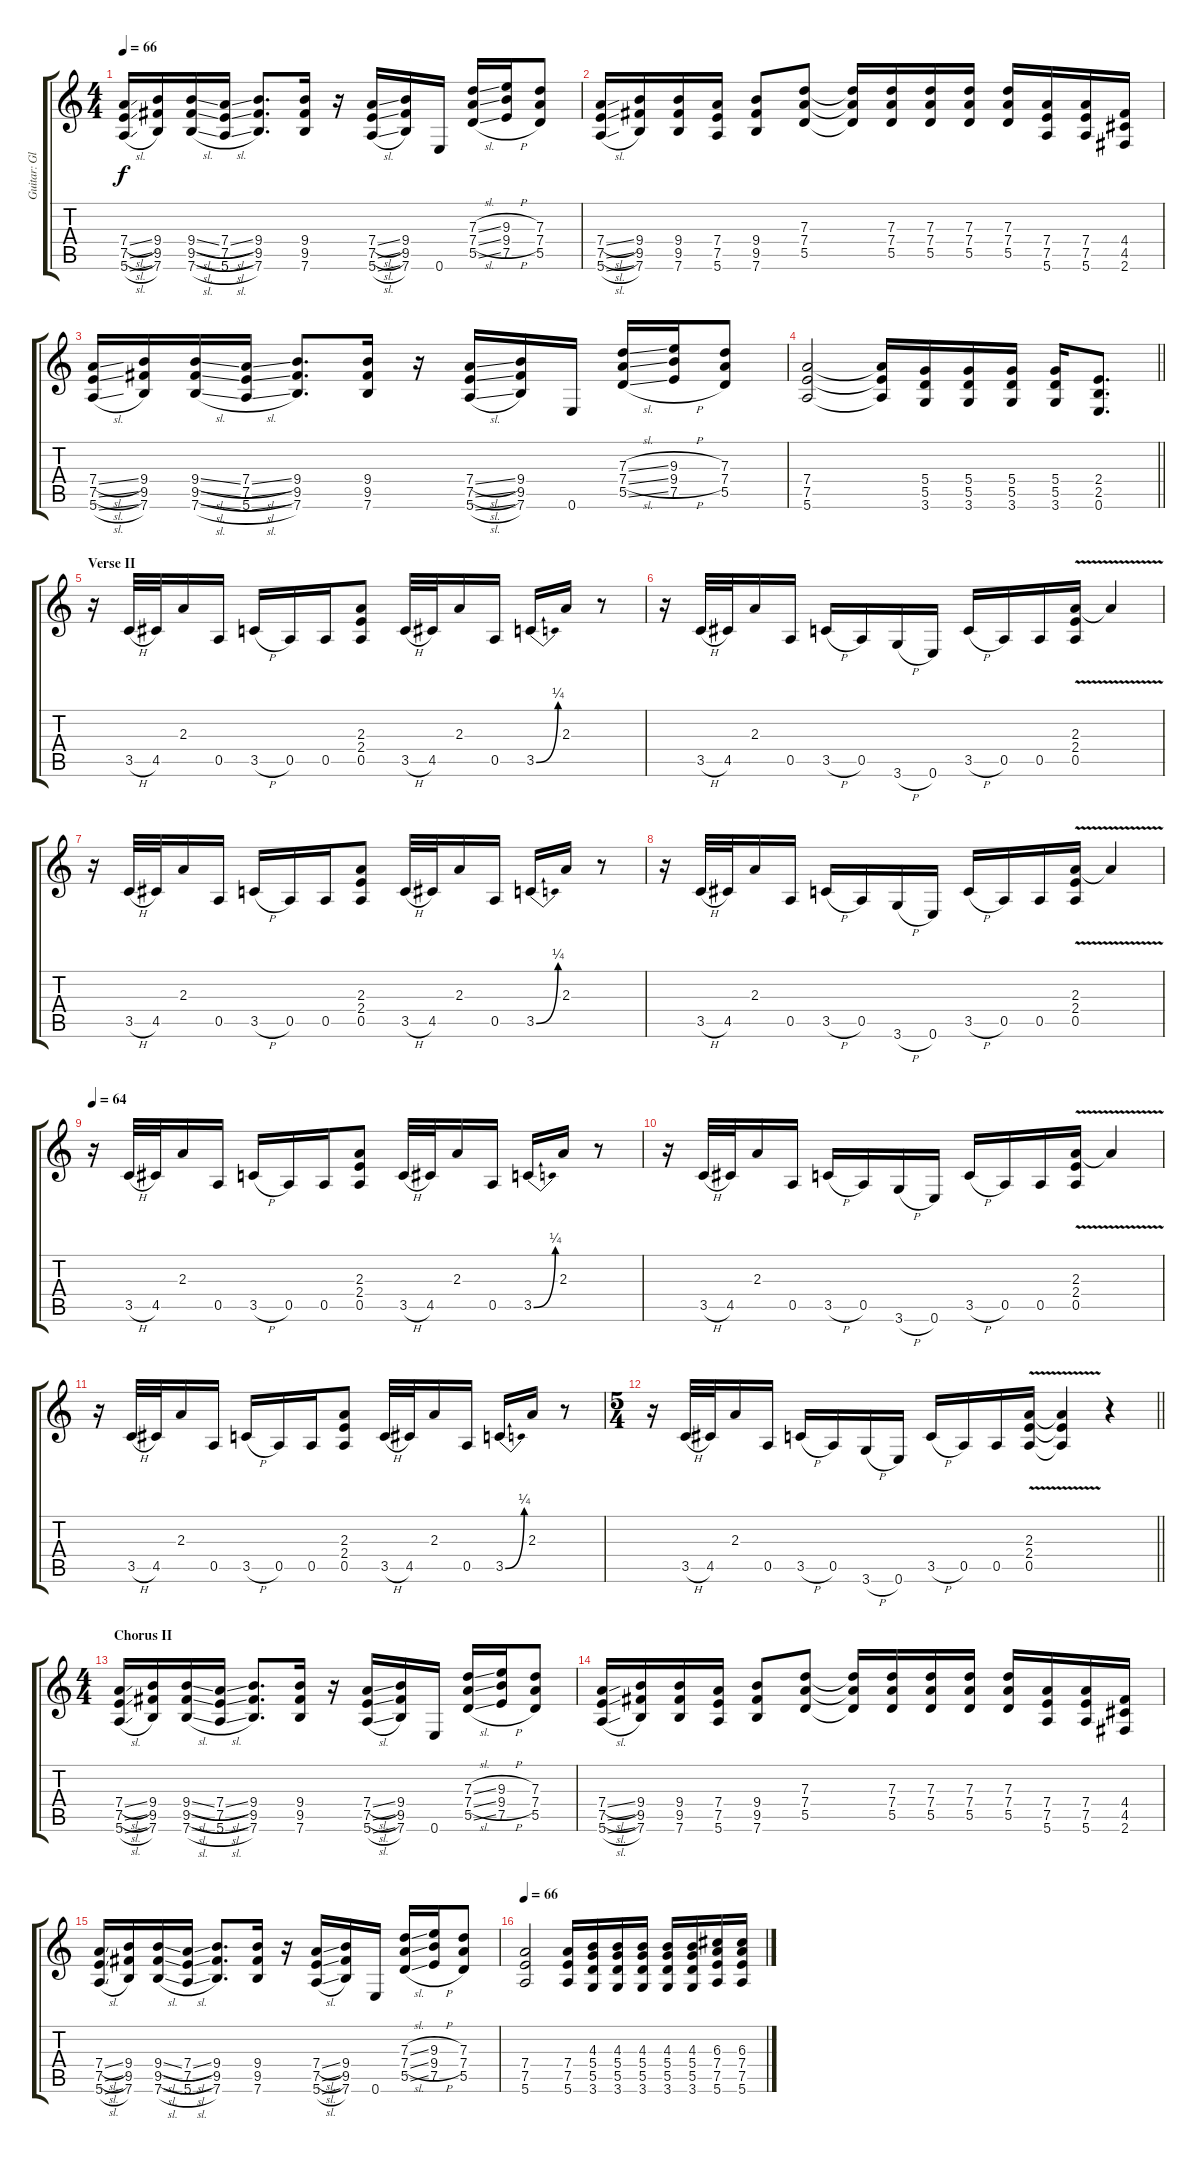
\track ("Guitar: Glenn" "Guitar: Gl") {instrument overdrivenguitar}
\staff {score tabs}
\tuning (E4 B3 G3 D3 A2 E2) {hide}
\ts (4 4)
\tempo 66
\clef g2
\ks c
(7.4{sl} 7.5{sl} 5.6{sl}).16{dy f} (9.4 9.5 7.6).16 (9.4{sl} 9.5{sl} 7.6{sl}).16 (7.4{sl} 7.5{sl} 5.6{sl}).16 (9.4 9.5 7.6).8{d} (9.4 9.5 7.6).16 r.16 (7.4{sl} 7.5{sl} 5.6{sl}).16 (9.4 9.5 7.6).16 0.6.16 (7.3{sl} 7.4{sl} 5.5{sl}).16 (9.3{h} 9.4{h} 7.5{h}).16 (7.3 7.4 5.5).8 |
(7.4{sl} 7.5{sl} 5.6{sl}).16 (9.4 9.5 7.6).16 (9.4 9.5 7.6).16 (7.4 7.5 5.6).16 (9.4 9.5 7.6).8 (7.3 7.4 5.5).8 (7.3{t} 7.4{t} 5.5{t}).16 (7.3 7.4 5.5).16 (7.3 7.4 5.5).16 (7.3 7.4 5.5).16 (7.3 7.4 5.5).16 (7.4 7.5 5.6).16 (7.4 7.5 5.6).16 (4.4 4.5 2.6).16 |
(7.4{sl} 7.5{sl} 5.6{sl}).16 (9.4 9.5 7.6).16 (9.4{sl} 9.5{sl} 7.6{sl}).16 (7.4{sl} 7.5{sl} 5.6{sl}).16 (9.4 9.5 7.6).8{d} (9.4 9.5 7.6).16 r.16 (7.4{sl} 7.5{sl} 5.6{sl}).16 (9.4 9.5 7.6).16 0.6.16 (7.3{sl} 7.4{sl} 5.5{sl}).16 (9.3{h} 9.4{h} 7.5{h}).16 (7.3 7.4 5.5).8 |
\barLineRight lightlight
(7.4 7.5 5.6).2 (7.4{t} 7.5{t} 5.6{t}).16 (5.4 5.5 3.6).16 (5.4 5.5 3.6).16 (5.4 5.5 3.6).16 (5.4 5.5 3.6).16 (2.4 2.5 0.6).8{d} |
\section ("" "Verse II")
r.16 3.5{h}.32 4.5.32 2.3.16 0.5.16 3.5{h}.16 0.5.16 0.5.16 (2.3 2.4 0.5).8 3.5{h}.32 4.5.32 2.3.16 0.5.16 3.5{be (bend 0 0 60 1)}.16 2.3.16 r.8 |
r.16 3.5{h}.32 4.5.32 2.3.16 0.5.16 3.5{h}.16 0.5.16 3.6{h}.16 0.6.16 3.5{h}.16 0.5.16 0.5.16 (2.3{v} 2.4 0.5).16 2.3{t}.4 |
r.16 3.5{h}.32 4.5.32 2.3.16 0.5.16 3.5{h}.16 0.5.16 0.5.16 (2.3 2.4 0.5).8 3.5{h}.32 4.5.32 2.3.16 0.5.16 3.5{be (bend 0 0 60 1)}.16 2.3.16 r.8 |
r.16 3.5{h}.32 4.5.32 2.3.16 0.5.16 3.5{h}.16 0.5.16 3.6{h}.16 0.6.16 3.5{h}.16 0.5.16 0.5.16 (2.3{v} 2.4 0.5).16 2.3{t}.4 |
\tempo 65
\tempo 64
r.16 3.5{h}.32 4.5.32 2.3.16 0.5.16 3.5{h}.16 0.5.16 0.5.16 (2.3 2.4 0.5).8 3.5{h}.32 4.5.32 2.3.16 0.5.16 3.5{be (bend 0 0 60 1)}.16 2.3.16 r.8 |
r.16 3.5{h}.32 4.5.32 2.3.16 0.5.16 3.5{h}.16 0.5.16 3.6{h}.16 0.6.16 3.5{h}.16 0.5.16 0.5.16 (2.3{v} 2.4 0.5).16 2.3{t}.4 |
r.16 3.5{h}.32 4.5.32 2.3.16 0.5.16 3.5{h}.16 0.5.16 0.5.16 (2.3 2.4 0.5).8 3.5{h}.32 4.5.32 2.3.16 0.5.16 3.5{be (bend 0 0 60 1)}.16 2.3.16 r.8 |
\ts (5 4)
\barLineRight lightlight
r.16 3.5{h}.32 4.5.32 2.3.16 0.5.16 3.5{h}.16 0.5.16 3.6{h}.16 0.6.16 3.5{h}.16 0.5.16 0.5.16 (2.3{v} 2.4 0.5).16 (2.3{t} 2.4{t} 0.5{t}).4 r.4 |
\ts (4 4)
\section ("" "Chorus II")
(7.4{sl} 7.5{sl} 5.6{sl}).16 (9.4 9.5 7.6).16 (9.4{sl} 9.5{sl} 7.6{sl}).16 (7.4{sl} 7.5{sl} 5.6{sl}).16 (9.4 9.5 7.6).8{d} (9.4 9.5 7.6).16 r.16 (7.4{sl} 7.5{sl} 5.6{sl}).16 (9.4 9.5 7.6).16 0.6.16 (7.3{sl} 7.4{sl} 5.5{sl}).16 (9.3{h} 9.4{h} 7.5{h}).16 (7.3 7.4 5.5).8 |
(7.4{sl} 7.5{sl} 5.6{sl}).16 (9.4 9.5 7.6).16 (9.4 9.5 7.6).16 (7.4 7.5 5.6).16 (9.4 9.5 7.6).8 (7.3 7.4 5.5).8 (7.3{t} 7.4{t} 5.5{t}).16 (7.3 7.4 5.5).16 (7.3 7.4 5.5).16 (7.3 7.4 5.5).16 (7.3 7.4 5.5).16 (7.4 7.5 5.6).16 (7.4 7.5 5.6).16 (4.4 4.5 2.6).16 |
(7.4{sl} 7.5{sl} 5.6{sl}).16 (9.4 9.5 7.6).16 (9.4{sl} 9.5{sl} 7.6{sl}).16 (7.4{sl} 7.5{sl} 5.6{sl}).16 (9.4 9.5 7.6).8{d} (9.4 9.5 7.6).16 r.16 (7.4{sl} 7.5{sl} 5.6{sl}).16 (9.4 9.5 7.6).16 0.6.16 (7.3{sl} 7.4{sl} 5.5{sl}).16 (9.3{h} 9.4{h} 7.5{h}).16 (7.3 7.4 5.5).8 |
\tempo 66
(7.4 7.5 5.6).2 (7.4 7.5 5.6).16 (4.3 5.4 5.5 3.6).16 (4.3 5.4 5.5 3.6).16 (4.3 5.4 5.5 3.6).16 (4.3 5.4 5.5 3.6).16 (4.3 5.4 5.5 3.6).16 (6.3 7.4 7.5 5.6).16 (6.3 7.4 7.5 5.6).16
